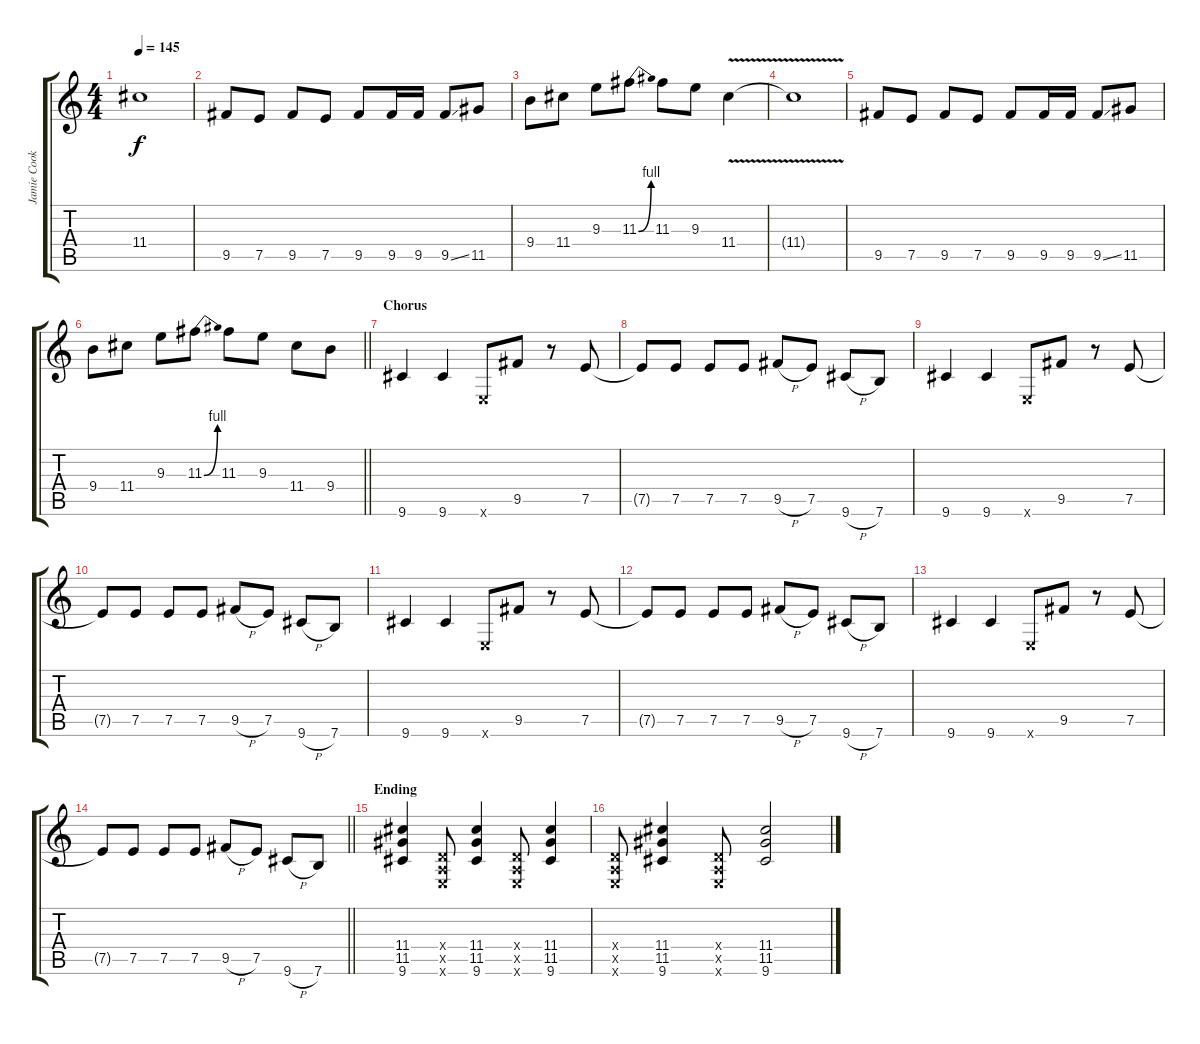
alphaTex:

\track ("Jamie Cook" "Jamie Cook") {instrument distortionguitar}
\staff {score tabs}
\tuning (E4 B3 G3 D3 A2 E2) {hide}
\ts (4 4)
\tempo 145
\clef g2
\ks c
11.4{t}.1{dy f} |
9.5.8 7.5.8 9.5.8 7.5.8 9.5.8 9.5.16 9.5.16 9.5{ss}.8 11.5.8 |
9.4.8 11.4.8 9.3.8 11.3{be (bend 0 0 60 4)}.8 11.3.8 9.3.8 11.4{v}.4 |
11.4{t}.1 |
9.5.8 7.5.8 9.5.8 7.5.8 9.5.8 9.5.16 9.5.16 9.5{ss}.8 11.5.8 |
\barLineRight lightlight
9.4.8 11.4.8 9.3.8 11.3{be (bend 0 0 60 4)}.8 11.3.8 9.3.8 11.4.8 9.4.8 |
\section ("" "Chorus")
9.6.4 9.6.4 0.6{x}.8 9.5.8 r.8 7.5.8 |
7.5{t}.8 7.5.8 7.5.8 7.5.8 9.5{h}.8 7.5.8 9.6{h}.8 7.6.8 |
9.6.4 9.6.4 0.6{x}.8 9.5.8 r.8 7.5.8 |
7.5{t}.8 7.5.8 7.5.8 7.5.8 9.5{h}.8 7.5.8 9.6{h}.8 7.6.8 |
9.6.4 9.6.4 0.6{x}.8 9.5.8 r.8 7.5.8 |
7.5{t}.8 7.5.8 7.5.8 7.5.8 9.5{h}.8 7.5.8 9.6{h}.8 7.6.8 |
9.6.4 9.6.4 0.6{x}.8 9.5.8 r.8 7.5.8 |
\barLineRight lightlight
7.5{t}.8 7.5.8 7.5.8 7.5.8 9.5{h}.8 7.5.8 9.6{h}.8 7.6.8 |
\section ("" "Ending")
(11.4 11.5 9.6).4 (0.4{x} 0.5{x} 0.6{x}).8 (11.4 11.5 9.6).4 (0.4{x} 0.5{x} 0.6{x}).8 (11.4 11.5 9.6).4 |
(0.4{x} 0.5{x} 0.6{x}).8 (11.4 11.5 9.6).4 (0.4{x} 0.5{x} 0.6{x}).8 (11.4 11.5 9.6).2
